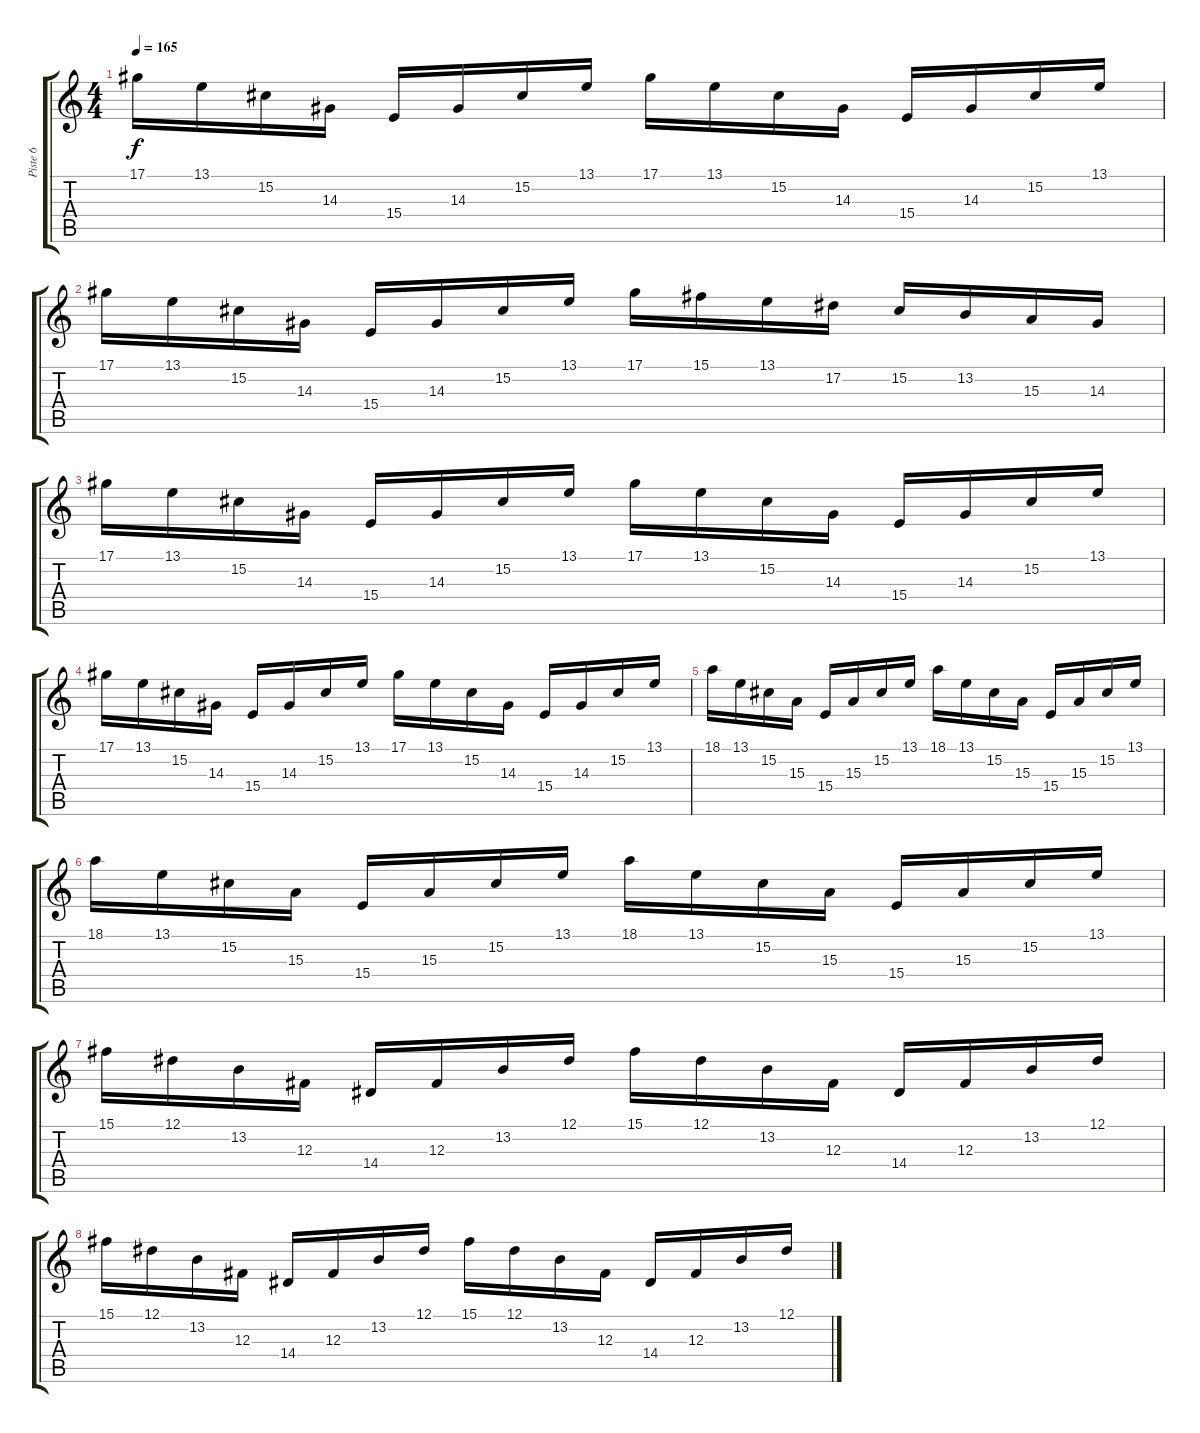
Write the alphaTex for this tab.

\track ("Piste 6" "Piste 6") {instrument harpsichord}
\staff {score tabs}
\tuning (Eb4 Bb3 Gb3 Db3 Ab2 Eb2) {hide}
\ts (4 4)
\tempo 165
\clef g2
\ks c
17.1.16{dy f} 13.1.16 15.2.16 14.3.16 15.4.16 14.3.16 15.2.16 13.1.16 17.1.16 13.1.16 15.2.16 14.3.16 15.4.16 14.3.16 15.2.16 13.1.16 |
17.1.16 13.1.16 15.2.16 14.3.16 15.4.16 14.3.16 15.2.16 13.1.16 17.1.16 15.1.16 13.1.16 17.2.16 15.2.16 13.2.16 15.3.16 14.3.16 |
17.1.16 13.1.16 15.2.16 14.3.16 15.4.16 14.3.16 15.2.16 13.1.16 17.1.16 13.1.16 15.2.16 14.3.16 15.4.16 14.3.16 15.2.16 13.1.16 |
17.1.16 13.1.16 15.2.16 14.3.16 15.4.16 14.3.16 15.2.16 13.1.16 17.1.16 13.1.16 15.2.16 14.3.16 15.4.16 14.3.16 15.2.16 13.1.16 |
18.1.16 13.1.16 15.2.16 15.3.16 15.4.16 15.3.16 15.2.16 13.1.16 18.1.16 13.1.16 15.2.16 15.3.16 15.4.16 15.3.16 15.2.16 13.1.16 |
18.1.16 13.1.16 15.2.16 15.3.16 15.4.16 15.3.16 15.2.16 13.1.16 18.1.16 13.1.16 15.2.16 15.3.16 15.4.16 15.3.16 15.2.16 13.1.16 |
15.1.16 12.1.16 13.2.16 12.3.16 14.4.16 12.3.16 13.2.16 12.1.16 15.1.16 12.1.16 13.2.16 12.3.16 14.4.16 12.3.16 13.2.16 12.1.16 |
15.1.16 12.1.16 13.2.16 12.3.16 14.4.16 12.3.16 13.2.16 12.1.16 15.1.16 12.1.16 13.2.16 12.3.16 14.4.16 12.3.16 13.2.16 12.1.16
